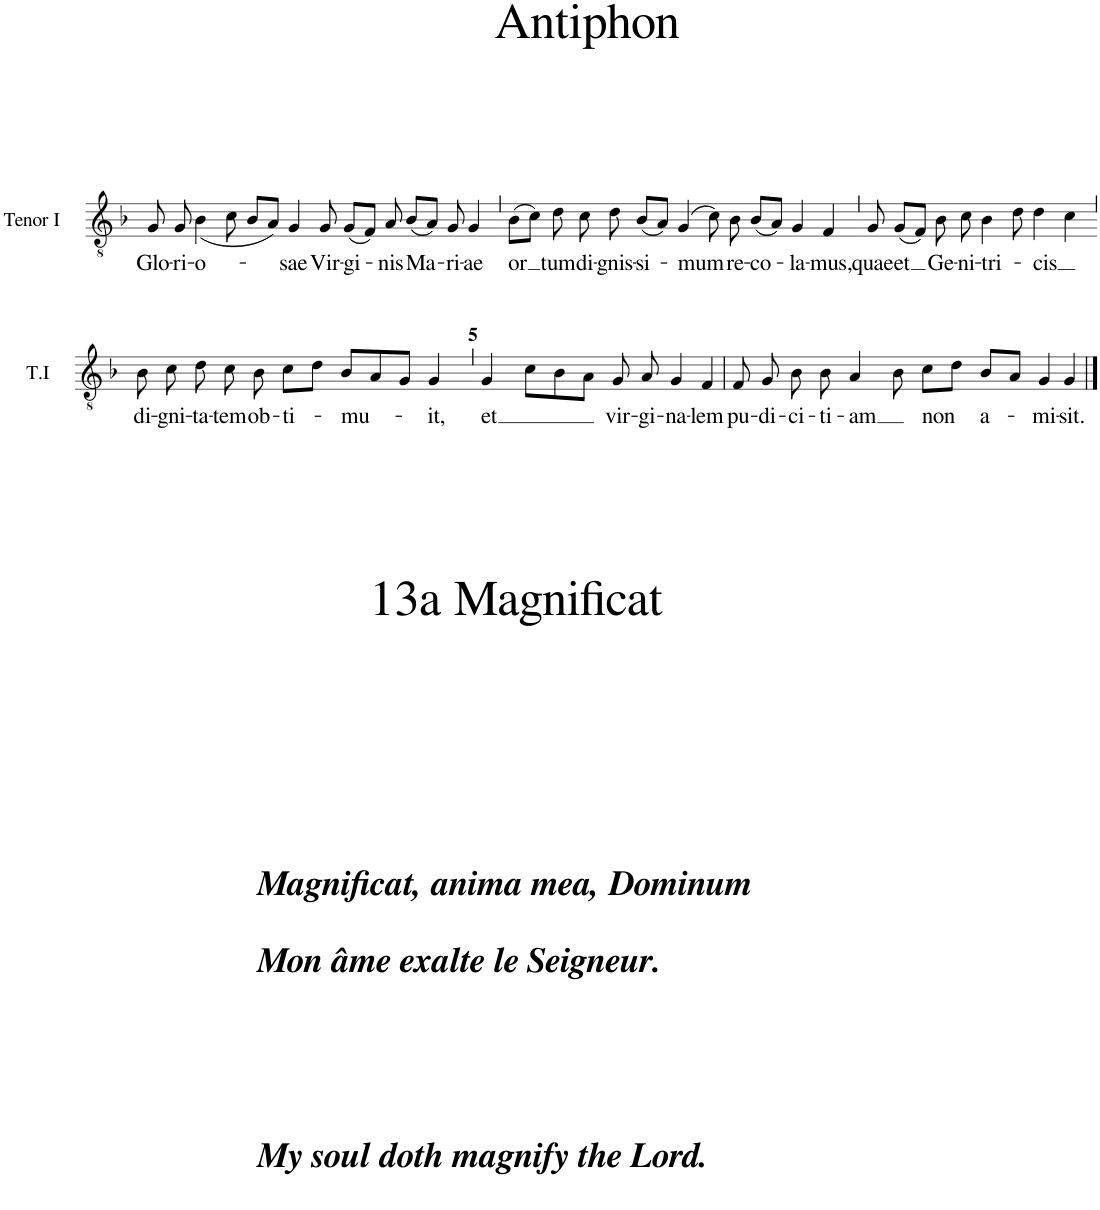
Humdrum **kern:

**kern	**text
*part1	*part1
*staff1	*staff1
*I"Tenor I	*
*I'T.I	*
*clefGv2	*
*k[b-]	*
=1	=1
!	!LO:LY:b
8G/	Glo-
!	!LO:LY:b
8G/	-ri-
!	!LO:LY:b
(<4B-\	-o-
8c\	.
8B-/L	.
8A/J)	.
!	!LO:LY:b
[8G/	sae
8ryy	.
!	!LO:LY:b
8G/	Vir-
!	!LO:LY:b
(8G/L	-gi-
8F/J)	.
!	!LO:LY:b
8A/	-nis
!	!LO:LY:b
(8B-/L	Ma-
8A/J)	.
!	!LO:LY:b
8G/	-ri-
!	!LO:LY:b
4G/	-ae
=2`	=2`
!	!LO:LY:b
(8B-\L	or
8G/]	.
8c\J)	.
!	!LO:LY:b
8d\	tum
!	!LO:LY:b
8c\	di-
!	!LO:LY:b
8d\	-gnis-
!	!LO:LY:b
(8B-/L	-si-
8A/J)	.
!	!LO:LY:b
([8G/	-mum
8c\)	.
!	!LO:LY:b
8B-\	re-
!	!LO:LY:b
(8B-/L	-co-
8A/J)	.
!	!LO:LY:b
4G/	-la-
!	!LO:LY:b
4F/	-mus,
=3`	=3`
!	!LO:LY:b
8G/	quae
8G/]	.
!	!LO:LY:b
(8G/L	et
8F/J)	.
!	!LO:LY:b
8B-\	Ge-
!	!LO:LY:b
8c\	-ni-
!	!LO:LY:b
4B-\	-tri-
8d\	.
!	!LO:LY:b
4d\	-cis
4c\	.
!!LO:LB:g=z
=4`	=4`
!	!LO:LY:b
8B-\	di-
!	!LO:LY:b
8c\	-gni-
!	!LO:LY:b
8d\	-ta-
!	!LO:LY:b
8c\	-tem
!	!LO:LY:b
8B-\	ob-
!	!LO:LY:b
8c\L	-ti-
8d\J	.
!	!LO:LY:b
8B-/L	-mu-
8A/	.
8G/J	.
!	!LO:LY:b
4G/	-it,
=5`	=5`
!	!LO:LY:b
4G/	et
8c\L	.
8B-\	.
8A\J	.
!	!LO:LY:b
8G/	vir-
!	!LO:LY:b
8A/	-gi-
!	!LO:LY:b
[8G/	-na-
8ryy	.
!	!LO:LY:b
4F/	-lem
=6	=6
!	!LO:LY:b
8F/	pu-
8G/]	.
!	!LO:LY:b
8G/	-di-
!	!LO:LY:b
8B-\	-ci-
!	!LO:LY:b
8B-\	-ti-
!	!LO:LY:b
4A/	-am
8B-\	.
!	!LO:LY:b
8c\L	non
8d\J	.
!	!LO:LY:b
8B-/L	a-
8A/J	.
!	!LO:LY:b
4G/	-mi-
!	!LO:LY:b
4G/	-sit.
==	==
*-	*-
